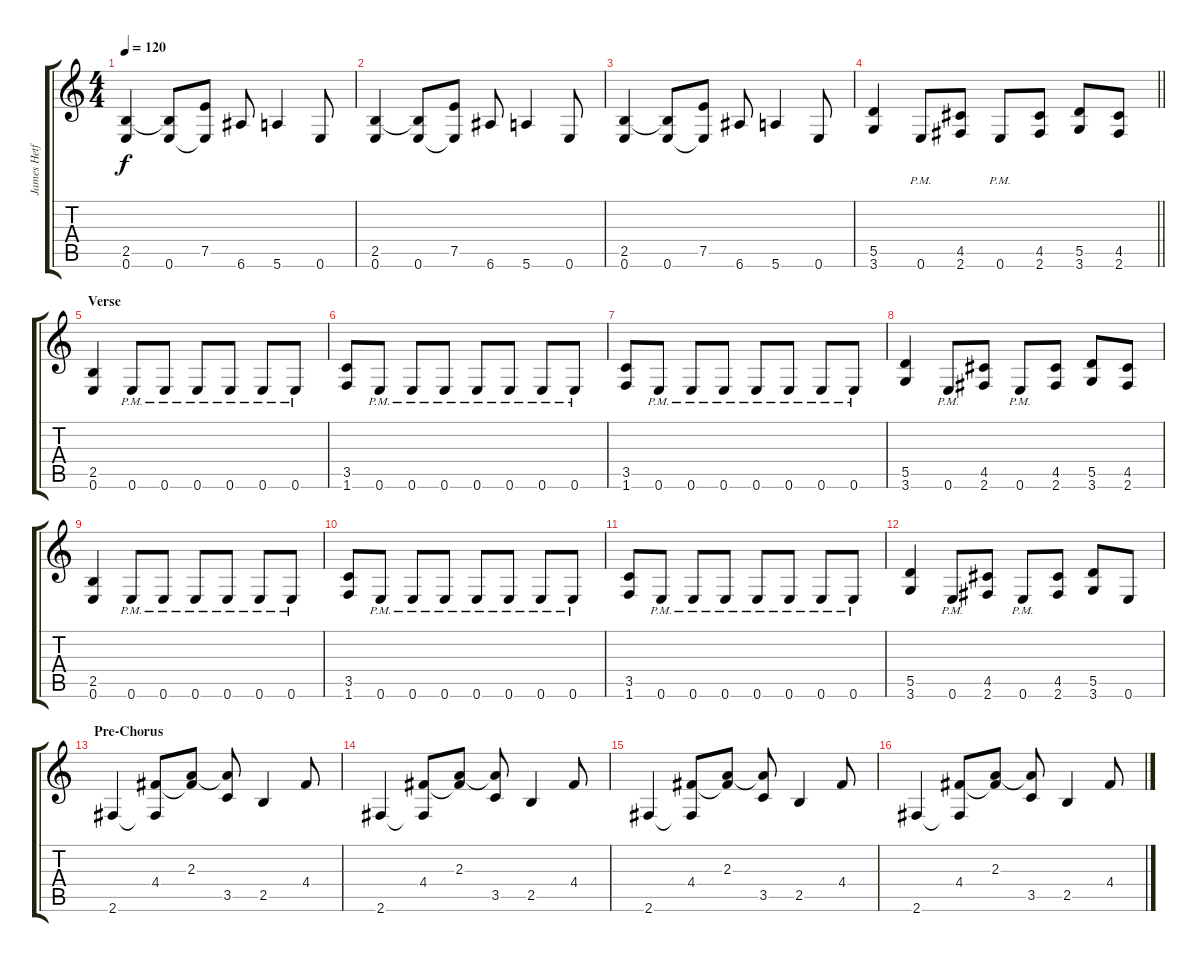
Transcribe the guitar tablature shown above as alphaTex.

\track ("James Hetfield" "James Hetf") {instrument distortionguitar}
\staff {score tabs}
\tuning (E4 B3 G3 D3 A2 E2) {hide}
\ts (4 4)
\tempo 120
\clef g2
\ks c
(2.5 0.6).4{dy f} (2.5{t} 0.6).8 (7.5 0.6{t}).8 6.6.8 5.6.4 0.6.8 |
(2.5 0.6).4 (2.5{t} 0.6).8 (7.5 0.6{t}).8 6.6.8 5.6.4 0.6.8 |
(2.5 0.6).4 (2.5{t} 0.6).8 (7.5 0.6{t}).8 6.6.8 5.6.4 0.6.8 |
\barLineRight lightlight
(5.5 3.6).4 0.6{pm}.8 (4.5 2.6).8 0.6{pm}.8 (4.5 2.6).8 (5.5 3.6).8 (4.5 2.6).8 |
\section ("" "Verse")
(2.5 0.6).4 0.6{pm}.8 0.6{pm}.8 0.6{pm}.8 0.6{pm}.8 0.6{pm}.8 0.6{pm}.8 |
(3.5 1.6).8 0.6{pm}.8 0.6{pm}.8 0.6{pm}.8 0.6{pm}.8 0.6{pm}.8 0.6{pm}.8 0.6{pm}.8 |
(3.5 1.6).8 0.6{pm}.8 0.6{pm}.8 0.6{pm}.8 0.6{pm}.8 0.6{pm}.8 0.6{pm}.8 0.6{pm}.8 |
(5.5 3.6).4 0.6{pm}.8 (4.5 2.6).8 0.6{pm}.8 (4.5 2.6).8 (5.5 3.6).8 (4.5 2.6).8 |
(2.5 0.6).4 0.6{pm}.8 0.6{pm}.8 0.6{pm}.8 0.6{pm}.8 0.6{pm}.8 0.6{pm}.8 |
(3.5 1.6).8 0.6{pm}.8 0.6{pm}.8 0.6{pm}.8 0.6{pm}.8 0.6{pm}.8 0.6{pm}.8 0.6{pm}.8 |
(3.5 1.6).8 0.6{pm}.8 0.6{pm}.8 0.6{pm}.8 0.6{pm}.8 0.6{pm}.8 0.6{pm}.8 0.6{pm}.8 |
(5.5 3.6).4 0.6{pm}.8 (4.5 2.6).8 0.6{pm}.8 (4.5 2.6).8 (5.5 3.6).8 0.6.8 |
\section ("" "Pre-Chorus")
2.6.4 (4.4 2.6{t}).8 (2.3 4.4{t}).8 (2.3{t} 3.5).8 2.5.4 4.4.8 |
2.6.4 (4.4 2.6{t}).8 (2.3 4.4{t}).8 (2.3{t} 3.5).8 2.5.4 4.4.8 |
2.6.4 (4.4 2.6{t}).8 (2.3 4.4{t}).8 (2.3{t} 3.5).8 2.5.4 4.4.8 |
2.6.4 (4.4 2.6{t}).8 (2.3 4.4{t}).8 (2.3{t} 3.5).8 2.5.4 4.4.8
